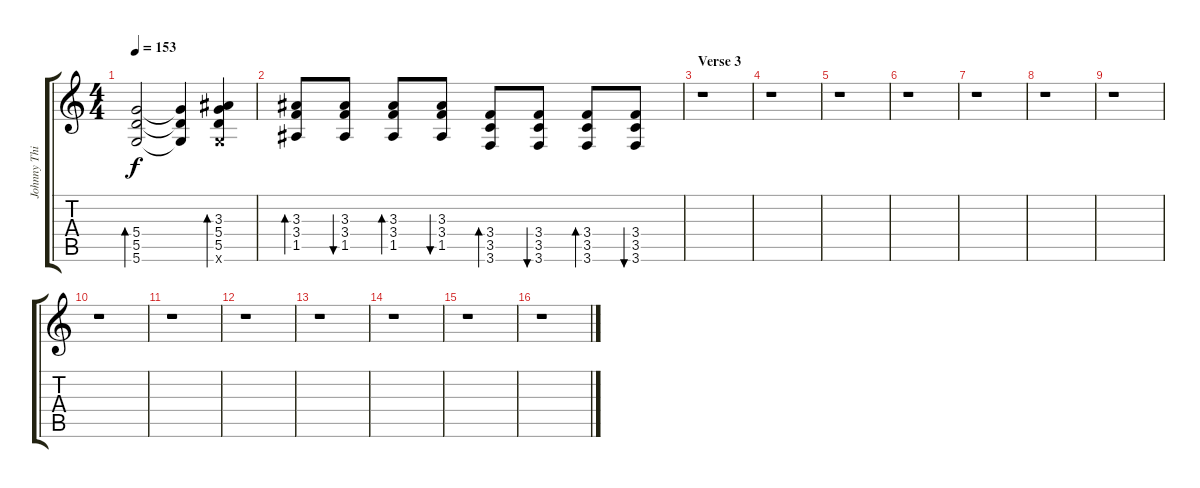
\track ("Johnny Third" "Johnny Thi") {instrument distortionguitar}
\staff {score tabs}
\tuning (E4 B3 G3 D3 A2 D2) {hide}
\ts (4 4)
\tempo 153
\clef g2
\ks c
(5.4 5.5 5.6).2{bd 120 dy f} (5.4{t} 5.5{t} 5.6{t}).4 (3.3 5.4 5.5 5.6{x}).4{bd 120} |
(3.3 3.4 1.5).8{bd 120} (3.3 3.4 1.5).8{bu 120} (3.3 3.4 1.5).8{bd 120} (3.3 3.4 1.5).8{bu 120} (3.4 3.5 3.6).8{bd 120} (3.4 3.5 3.6).8{bu 120} (3.4 3.5 3.6).8{bd 120} (3.4 3.5 3.6).8{bu 120} |
\section ("" "Verse 3")
r.1 |
r.1 |
r.1 |
r.1 |
r.1 |
r.1 |
r.1 |
r.1 |
r.1 |
r.1 |
r.1 |
r.1 |
r.1 |
r.1
